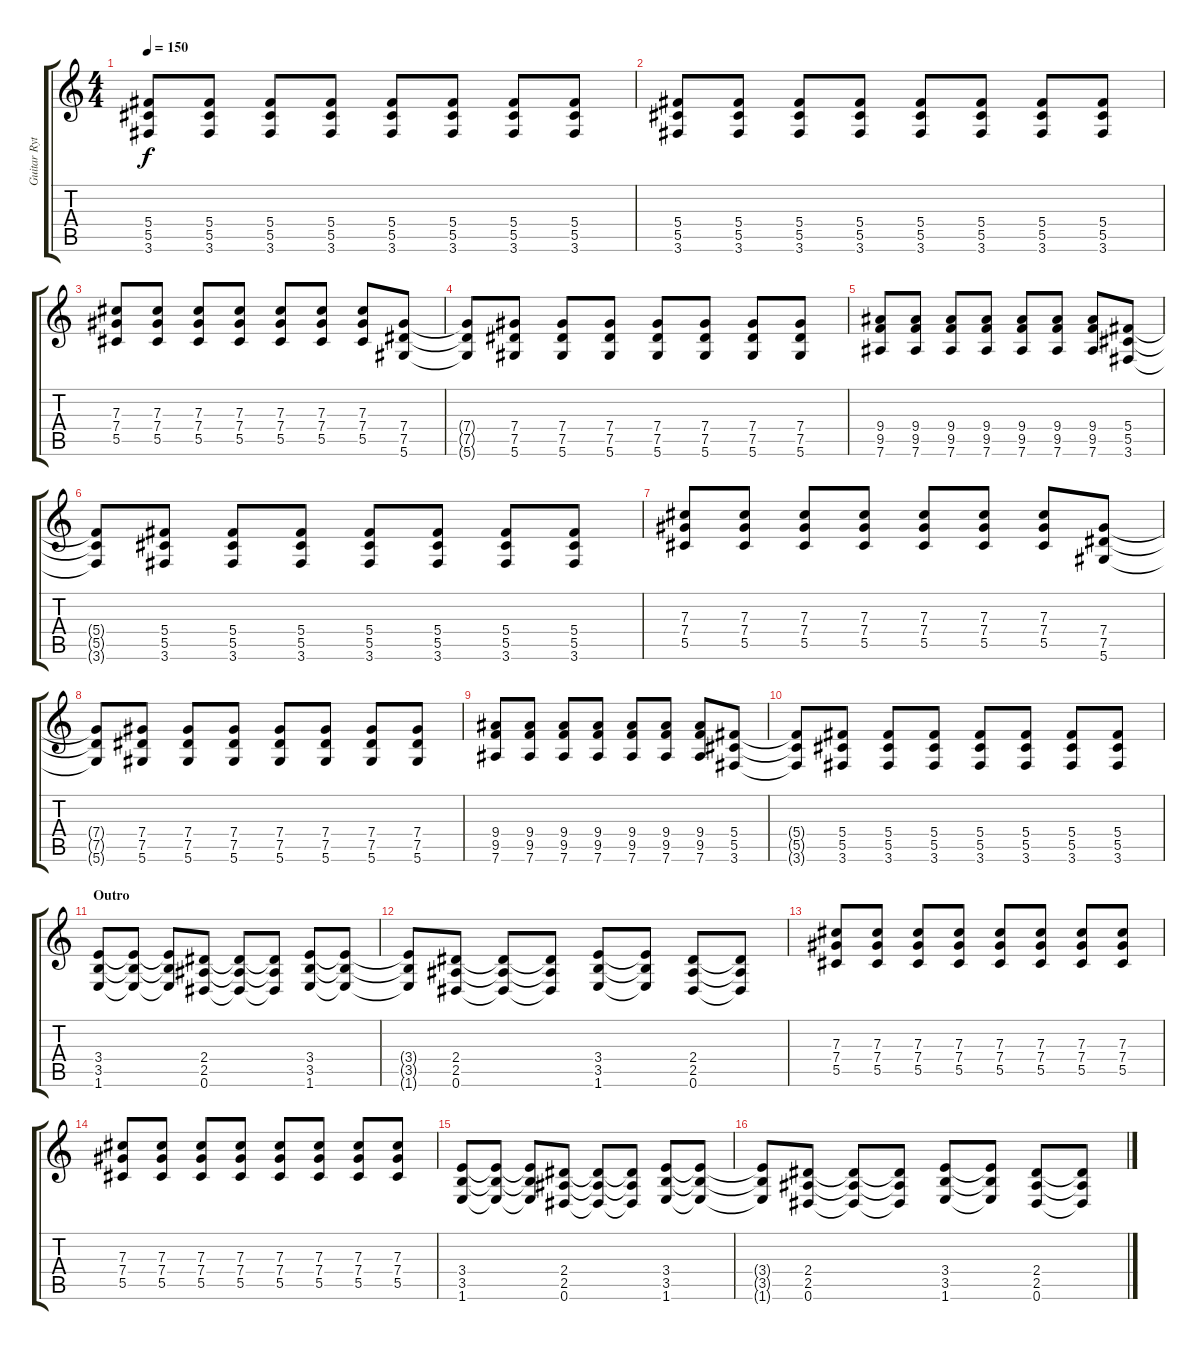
\track ("Guitar Ryt" "Guitar Ryt") {instrument distortionguitar}
\staff {score tabs}
\tuning (Eb4 Bb3 Gb3 Db3 Ab2 Eb2) {hide}
\ts (4 4)
\tempo 150
\clef g2
\ks c
(5.4 5.5 3.6).8{dy f} (5.4 5.5 3.6).8 (5.4 5.5 3.6).8 (5.4 5.5 3.6).8 (5.4 5.5 3.6).8 (5.4 5.5 3.6).8 (5.4 5.5 3.6).8 (5.4 5.5 3.6).8 |
(5.4 5.5 3.6).8 (5.4 5.5 3.6).8 (5.4 5.5 3.6).8 (5.4 5.5 3.6).8 (5.4 5.5 3.6).8 (5.4 5.5 3.6).8 (5.4 5.5 3.6).8 (5.4 5.5 3.6).8 |
(7.3 7.4 5.5).8 (7.3 7.4 5.5).8 (7.3 7.4 5.5).8 (7.3 7.4 5.5).8 (7.3 7.4 5.5).8 (7.3 7.4 5.5).8 (7.3 7.4 5.5).8 (7.4 7.5 5.6).8 |
(7.4{t} 7.5{t} 5.6{t}).8 (7.4 7.5 5.6).8 (7.4 7.5 5.6).8 (7.4 7.5 5.6).8 (7.4 7.5 5.6).8 (7.4 7.5 5.6).8 (7.4 7.5 5.6).8 (7.4 7.5 5.6).8 |
(9.4 9.5 7.6).8 (9.4 9.5 7.6).8 (9.4 9.5 7.6).8 (9.4 9.5 7.6).8 (9.4 9.5 7.6).8 (9.4 9.5 7.6).8 (9.4 9.5 7.6).8 (5.4 5.5 3.6).8 |
(5.4{t} 5.5{t} 3.6{t}).8 (5.4 5.5 3.6).8 (5.4 5.5 3.6).8 (5.4 5.5 3.6).8 (5.4 5.5 3.6).8 (5.4 5.5 3.6).8 (5.4 5.5 3.6).8 (5.4 5.5 3.6).8 |
(7.3 7.4 5.5).8 (7.3 7.4 5.5).8 (7.3 7.4 5.5).8 (7.3 7.4 5.5).8 (7.3 7.4 5.5).8 (7.3 7.4 5.5).8 (7.3 7.4 5.5).8 (7.4 7.5 5.6).8 |
(7.4{t} 7.5{t} 5.6{t}).8 (7.4 7.5 5.6).8 (7.4 7.5 5.6).8 (7.4 7.5 5.6).8 (7.4 7.5 5.6).8 (7.4 7.5 5.6).8 (7.4 7.5 5.6).8 (7.4 7.5 5.6).8 |
(9.4 9.5 7.6).8 (9.4 9.5 7.6).8 (9.4 9.5 7.6).8 (9.4 9.5 7.6).8 (9.4 9.5 7.6).8 (9.4 9.5 7.6).8 (9.4 9.5 7.6).8 (5.4 5.5 3.6).8 |
(5.4{t} 5.5{t} 3.6{t}).8 (5.4 5.5 3.6).8 (5.4 5.5 3.6).8 (5.4 5.5 3.6).8 (5.4 5.5 3.6).8 (5.4 5.5 3.6).8 (5.4 5.5 3.6).8 (5.4 5.5 3.6).8 |
\section ("" "Outro")
(3.4 3.5 1.6).8 (3.4{t} 3.5{t} 1.6{t}).8 (3.4{t} 3.5{t} 1.6{t}).8 (2.4 2.5 0.6).8 (2.4{t} 2.5{t} 0.6{t}).8 (2.4{t} 2.5{t} 0.6{t}).8 (3.4 3.5 1.6).8 (3.4{t} 3.5{t} 1.6{t}).8 |
(3.4{t} 3.5{t} 1.6{t}).8 (2.4 2.5 0.6).8 (2.4{t} 2.5{t} 0.6{t}).8 (2.4{t} 2.5{t} 0.6{t}).8 (3.4 3.5 1.6).8 (3.4{t} 3.5{t} 1.6{t}).8 (2.4 2.5 0.6).8 (2.4{t} 2.5{t} 0.6{t}).8 |
(7.3 7.4 5.5).8 (7.3 7.4 5.5).8 (7.3 7.4 5.5).8 (7.3 7.4 5.5).8 (7.3 7.4 5.5).8 (7.3 7.4 5.5).8 (7.3 7.4 5.5).8 (7.3 7.4 5.5).8 |
(7.3 7.4 5.5).8 (7.3 7.4 5.5).8 (7.3 7.4 5.5).8 (7.3 7.4 5.5).8 (7.3 7.4 5.5).8 (7.3 7.4 5.5).8 (7.3 7.4 5.5).8 (7.3 7.4 5.5).8 |
(3.4 3.5 1.6).8 (3.4{t} 3.5{t} 1.6{t}).8 (3.4{t} 3.5{t} 1.6{t}).8 (2.4 2.5 0.6).8 (2.4{t} 2.5{t} 0.6{t}).8 (2.4{t} 2.5{t} 0.6{t}).8 (3.4 3.5 1.6).8 (3.4{t} 3.5{t} 1.6{t}).8 |
(3.4{t} 3.5{t} 1.6{t}).8 (2.4 2.5 0.6).8 (2.4{t} 2.5{t} 0.6{t}).8 (2.4{t} 2.5{t} 0.6{t}).8 (3.4 3.5 1.6).8 (3.4{t} 3.5{t} 1.6{t}).8 (2.4 2.5 0.6).8 (2.4{t} 2.5{t} 0.6{t}).8
